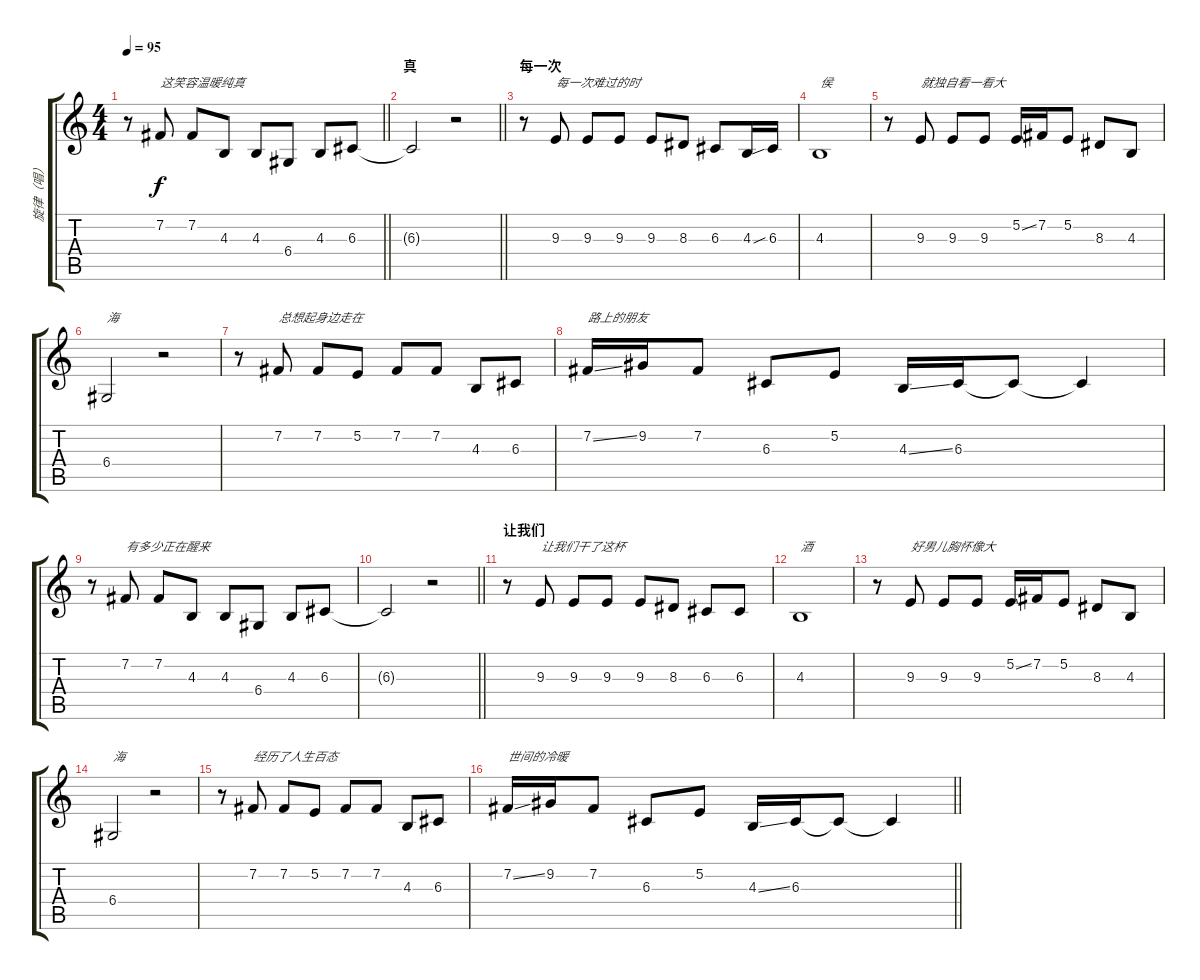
\track ("旋律（唱）" "旋律（唱）") {instrument oboe}
\staff {score tabs}
\tuning (E4 B3 G3 D3 A2 E2) {hide}
\ts (4 4)
\tempo 95
\clef g2
\barLineRight lightlight
\ks c
r.8{dy f} 7.2.8{txt "这笑容温暖纯真"} 7.2.8 4.3.8 4.3.8 6.4.8 4.3.8 6.3.8 |
\section ("" "真")
\barLineRight lightlight
6.3{t}.2 r.2 |
\section ("" "每一次")
r.8 9.3.8{txt "每一次难过的时"} 9.3.8 9.3.8 9.3.8 8.3.8 6.3.8 4.3.16 6.3{sib}.16 |
4.3.1{txt "侯"} |
r.8 9.3.8{txt "就独自看一看大"} 9.3.8 9.3.8 5.2{ss}.16 7.2.16 5.2.8 8.3.8 4.3.8 |
6.4.2{txt "海"} r.2 |
r.8 7.2.8{txt "总想起身边走在"} 7.2.8 5.2.8 7.2.8 7.2.8 4.3.8 6.3.8 |
7.2{ss}.16{txt "路上的朋友"} 9.2.16 7.2.8 6.3.8 5.2.8 4.3{ss}.16 6.3.16 6.3{t}.8 6.3{t}.4 |
r.8 7.2.8{txt "有多少正在醒来"} 7.2.8 4.3.8 4.3.8 6.4.8 4.3.8 6.3.8 |
\barLineRight lightlight
6.3{t}.2 r.2 |
\section ("" "让我们")
r.8 9.3.8{txt "让我们干了这杯"} 9.3.8 9.3.8 9.3.8 8.3.8 6.3.8 6.3.8 |
4.3.1{txt "酒"} |
r.8 9.3.8{txt "好男儿胸怀像大"} 9.3.8 9.3.8 5.2{ss}.16 7.2.16 5.2.8 8.3.8 4.3.8 |
6.4.2{txt "海"} r.2 |
r.8 7.2.8{txt "经历了人生百态"} 7.2.8 5.2.8 7.2.8 7.2.8 4.3.8 6.3.8 |
\barLineRight lightlight
7.2{ss}.16{txt "世间的冷暖"} 9.2.16 7.2.8 6.3.8 5.2.8 4.3{ss}.16 6.3.16 6.3{t}.8 6.3{t}.4
